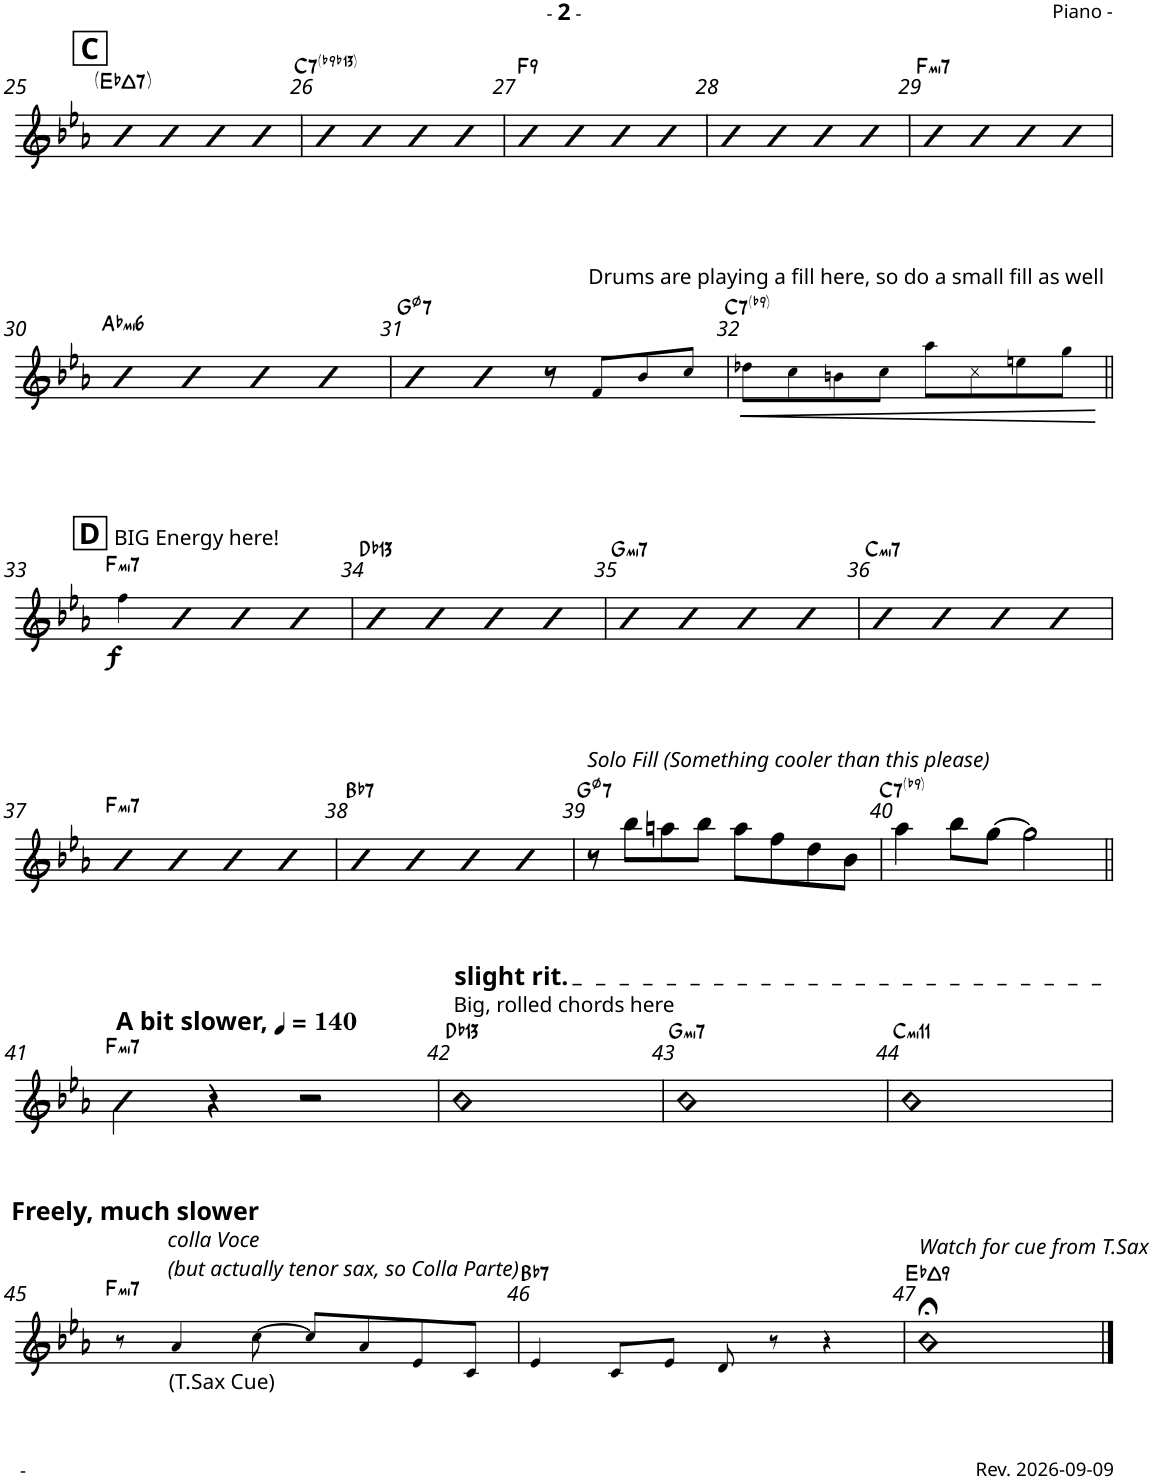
**kern	**dynam	**harte
*part1	*part1	*part1
*staff1	*staff1	*
*I"Piano	*	*
*I'Pno.	*	*
!!LO:PB:g=z
*clefG2	*	*
*k[b-e-a-]	*	*
*M4/4	*	*
!!LO:REH:place=s1:a:B:cj:fs=14:t=C
=25	=25	=25
!	!	!LO:H:kt=7
4b-	.	Eb:maj7
4b-	.	.
4b-	.	.
4b-	.	.
=26	=26	=26
!	!	!LO:H:kt=7
4b-	.	C:7(b9,b13)
4b-	.	.
4b-	.	.
4b-	.	.
=27	=27	=27
!	!	!LO:H:kt=9
4b-	.	F:9
4b-	.	.
4b-	.	.
4b-	.	.
=28	=28	=28
4b-	.	.
4b-	.	.
4b-	.	.
4b-	.	.
=29	=29	=29
!	!	!LO:H:kt=mi7
4b-	.	F:min7
4b-	.	.
4b-	.	.
4b-	.	.
!!LO:LB:g=z
=30	=30	=30
!	!	!LO:H:kt=mi6
4b-	.	Ab:min6
4b-	.	.
4b-	.	.
4b-	.	.
=31	=31	=31
!	!	!LO:H:kt=7
4b-	.	G:hdim7
4b-	.	.
8r	.	.
!LO:TX:a:t=Drums are playing a fill here, so do a small fill as well	!	!
8f/L	.	.
8b-/	.	.
8cc/J	.	.
=32	=32	=32
!	!LO:HP:b	!LO:H:kt=7
8dd-X\L	<	C:7(b9)
8cc\	.	.
8bn\	.	.
8cc\J	.	.
8aa-\L	.	.
8cc\	.	.
8een\	.	.
8gg\J	.	.
.	[	.
!!LO:LB:g=z
!!LO:REH:place=s1:a:B:cj:fs=14:t=D
=33||	=33||	=33||
!LO:TX:a:t=BIG Energy here!	!	!
!	!LO:DY:b	!LO:H:kt=mi7
4ff\	f	F:min7
4b-	.	.
4b-	.	.
4b-	.	.
=34	=34	=34
!	!	!LO:H:kt=13
4b-	.	Db:9(11,13)
4b-	.	.
4b-	.	.
4b-	.	.
=35	=35	=35
!	!	!LO:H:kt=mi7
4b-	.	G:min7
4b-	.	.
4b-	.	.
4b-	.	.
=36	=36	=36
!	!	!LO:H:kt=mi7
4b-	.	C:min7
4b-	.	.
4b-	.	.
4b-	.	.
!!LO:LB:g=z
=37	=37	=37
!	!	!LO:H:kt=mi7
4b-	.	F:min7
4b-	.	.
4b-	.	.
4b-	.	.
=38	=38	=38
!	!	!LO:H:kt=7
4b-	.	Bb:7
4b-	.	.
4b-	.	.
4b-	.	.
=39	=39	=39
!LO:TX:a:i:t=Solo Fill (Something cooler than this please)	!	!LO:H:kt=7
8r	.	G:hdim7
8bb-\L	.	.
8aan\	.	.
8bb-\J	.	.
8aa\L	.	.
8ff\	.	.
8dd\	.	.
8b-\J	.	.
=40	=40	=40
!	!	!LO:H:kt=7
4aa-\	.	C:7(b9)
8bb-\L	.	.
[8gg\J	.	.
2gg\]	.	.
!!LO:LB:g=z
=41||	=41||	=41||
*MM140	*	*
!LO:TX:a:B:t=A bit slower,	!	!LO:H:kt=mi7
4b-\	.	F:min7
4r	.	.
2r	.	.
=42	=42	=42
!LO:TX:a:t=Big, rolled chords here	!	!
!LO:TX:a:t=slight rit.	!	!LO:H:kt=13
1dd	.	Db:9(11,13)
=43	=43	=43
!	!	!LO:H:kt=mi7
1dd	.	G:min7
=44	=44	=44
!	!	!LO:H:kt=mi11
1dd	.	C:min9(11)
!!LO:LB:g=z
=45	=45	=45
!LO:TX:a:B:t=Freely, much slower	!	!
!LO:TX:a:i:t=colla Voce	!	!
!LO:TX:a:t=(but actually tenor sax, so Colla Parte)	!	!LO:H:kt=mi7
8r	.	F:min7
!LO:TX:b:t=(T.Sax Cue)	!	!
4a-/	.	.
8cc\	.	.
8cc/L	.	.
8a-/	.	.
8e-/	.	.
8c/J	.	.
=46	=46	=46
!	!	!LO:H:kt=7
4e-/	.	Bb:7
8c/L	.	.
8e-/J	.	.
8d/	.	.
8r	.	.
4r	.	.
=47	=47	=47
!LO:TX:a:i:t=Watch for cue from T.Sax	!	!LO:H:kt=9
1a-;<	.	Eb:maj9
==	==	==
*-	*-	*-
